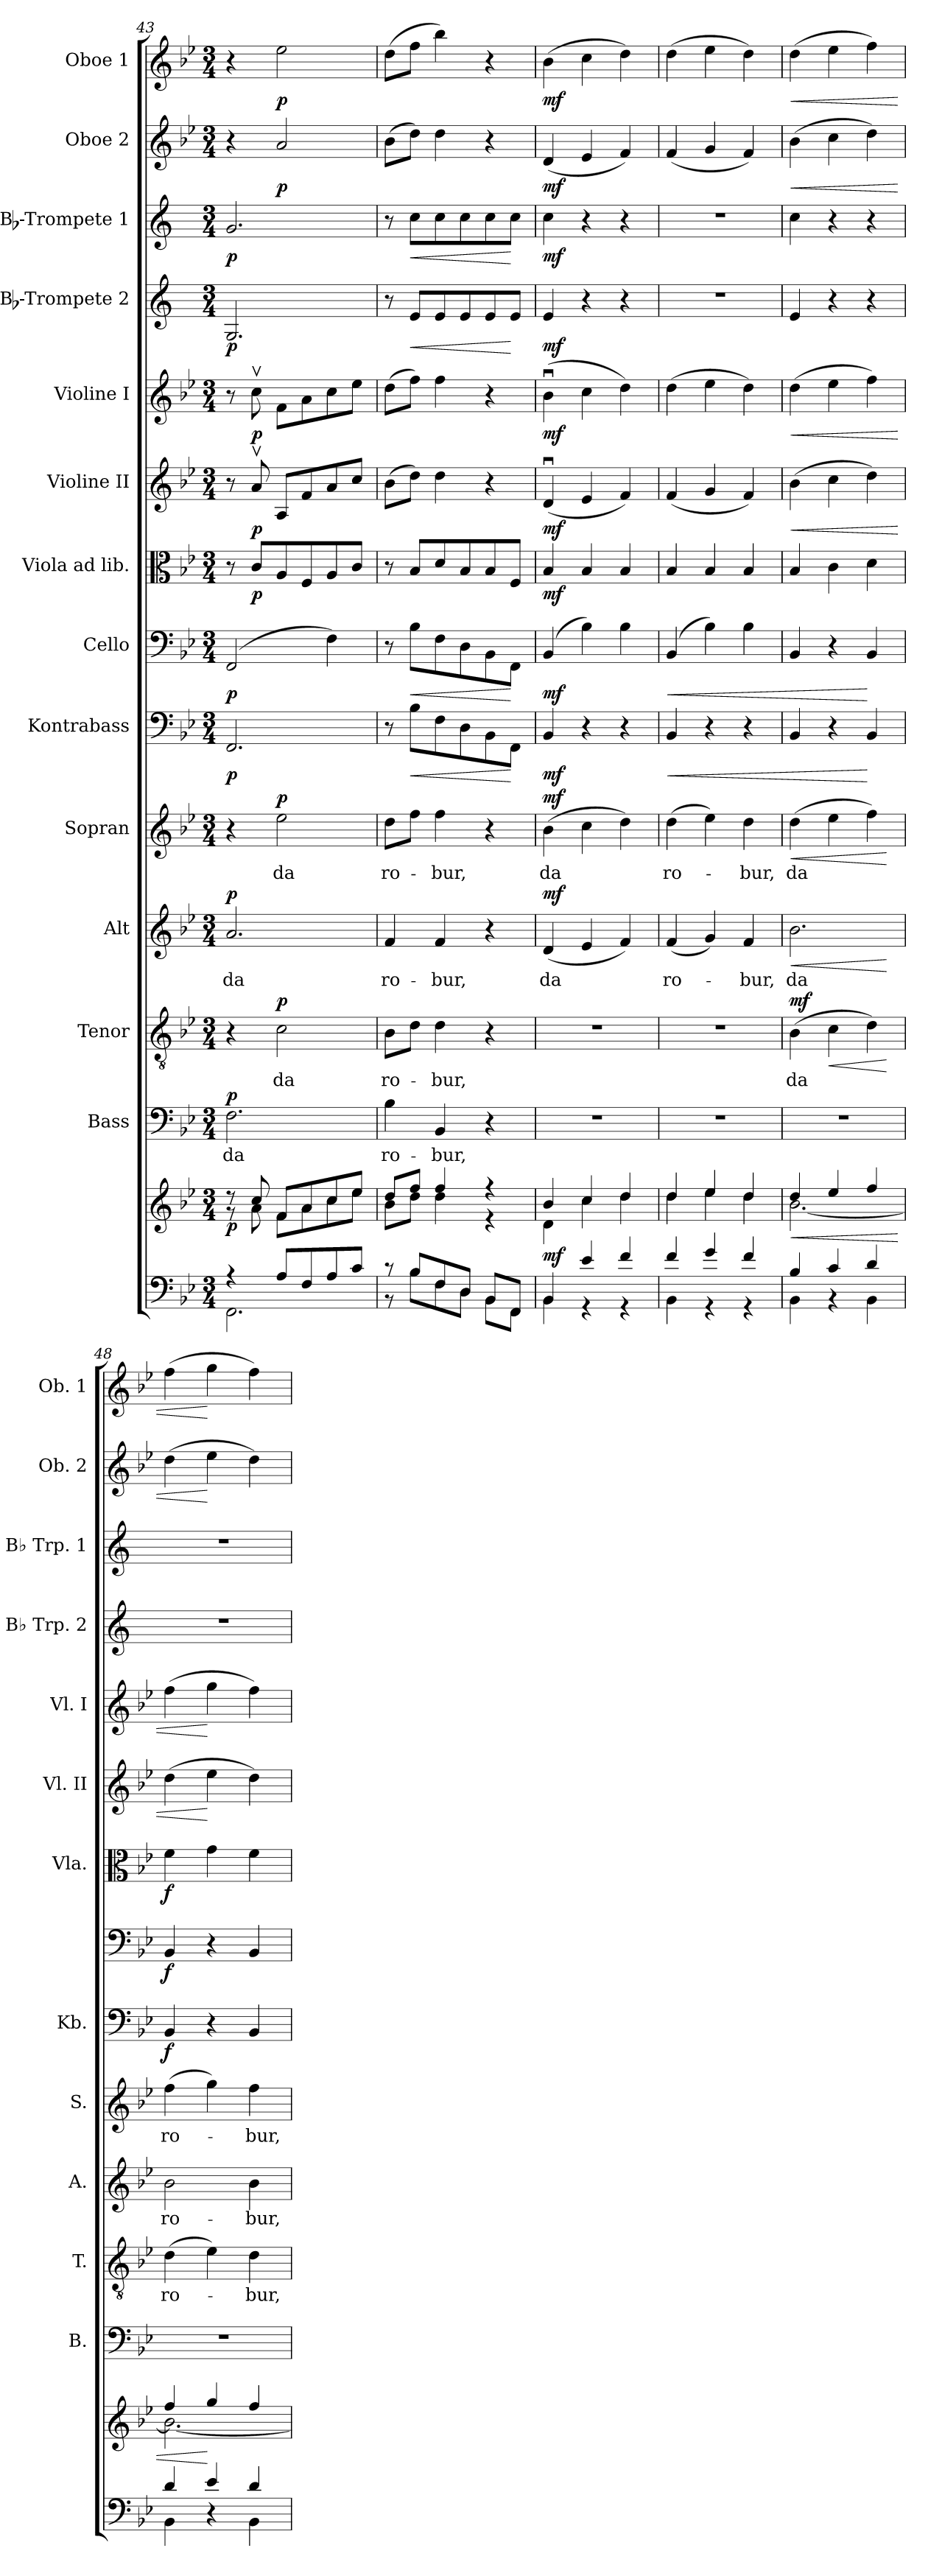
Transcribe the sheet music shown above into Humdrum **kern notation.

**kern	**kern	**dynam	**kern	**text	**dynam	**kern	**text	**dynam	**kern	**text	**dynam	**kern	**text	**dynam	**kern	**dynam	**kern	**dynam	**kern	**dynam	**kern	**dynam	**kern	**dynam	**kern	**dynam	**kern	**dynam	**kern	**dynam	**kern	**dynam
*part14	*part14	*part14	*part13	*part13	*part13	*part12	*part12	*part12	*part11	*part11	*part11	*part10	*part10	*part10	*part9	*part9	*part8	*part8	*part7	*part7	*part6	*part6	*part5	*part5	*part4	*part4	*part3	*part3	*part2	*part2	*part1	*part1
*staff15	*staff14	*staff14/15	*staff13	*staff13	*staff13	*staff12	*staff12	*staff12	*staff11	*staff11	*staff11	*staff10	*staff10	*staff10	*staff9	*staff9	*staff8	*staff8	*staff7	*staff7	*staff6	*staff6	*staff5	*staff5	*staff4	*staff4	*staff3	*staff3	*staff2	*staff2	*staff1	*staff1
*	*	*	*I"Bass	*	*	*I"Tenor	*	*	*I"Alt	*	*	*I"Sopran	*	*	*I"Kontrabass	*	*I"Cello	*	*I"Viola ad lib.	*	*I"Violine II	*	*I"Violine I	*	*I"Bb-Trompete 2	*	*I"Bb-Trompete 1	*	*I"Oboe 2	*	*I"Oboe 1	*
*	*	*	*I'B.	*	*	*I'T.	*	*	*I'A.	*	*	*I'S.	*	*	*I'Kb.	*	*	*	*I'Vla.	*	*I'Vl. II	*	*I'Vl. I	*	*I'Bb Trp. 2	*	*I'Bb Trp. 1	*	*I'Ob. 2	*	*I'Ob. 1	*
*clefF4	*clefG2	*	*clefF4	*	*	*clefGv2	*	*	*clefG2	*	*	*clefG2	*	*	*clefF4	*	*clefF4	*	*clefC3	*	*clefG2	*	*clefG2	*	*clefG2	*	*clefG2	*	*clefG2	*	*clefG2	*
*	*	*	*	*	*	*	*	*	*	*	*	*	*	*	*ITrd7c12	*	*	*	*	*	*	*	*	*	*ITrd1c2	*	*ITrd1c2	*	*	*	*	*
*k[b-e-]	*k[b-e-]	*	*k[b-e-]	*	*	*k[b-e-]	*	*	*k[b-e-]	*	*	*k[b-e-]	*	*	*k[b-e-]	*	*k[b-e-]	*	*k[b-e-]	*	*k[b-e-]	*	*k[b-e-]	*	*k[b-e-]	*	*k[b-e-]	*	*k[b-e-]	*	*k[b-e-]	*
*B-:	*B-:	*	*B-:	*	*	*B-:	*	*	*B-:	*	*	*B-:	*	*	*B-:	*	*B-:	*	*B-:	*	*B-:	*	*B-:	*	*B-:	*	*B-:	*	*B-:	*	*B-:	*
*M3/4	*M3/4	*	*M3/4	*	*	*M3/4	*	*	*M3/4	*	*	*M3/4	*	*	*M3/4	*	*M3/4	*	*M3/4	*	*M3/4	*	*M3/4	*	*M3/4	*	*M3/4	*	*M3/4	*	*M3/4	*
=43	=43	=43	=43	=43	=43	=43	=43	=43	=43	=43	=43	=43	=43	=43	=43	=43	=43	=43	=43	=43	=43	=43	=43	=43	=43	=43	=43	=43	=43	=43	=43	=43
*^	*^	*	*	*	*	*	*	*	*	*	*	*	*	*	*	*	*	*	*	*	*	*	*	*	*	*	*	*	*	*	*	*
!	!	!	!	!LO:DY:b	!	!LO:LY:b	!LO:DY:a	!	!	!	!	!LO:LY:b	!LO:DY:a	!	!	!	!	!LO:DY:b	!	!LO:DY:b	!	!	!	!	!	!	!	!LO:DY:b	!	!LO:DY:b	!	!	!	!
4rG	2.FF\	8r	8r	p	2.F\	da	p	4r	.	.	2.a/	da	p	4r	.	.	2.FFF/	p	(2FF/	p	8r	.	8r	.	8r	.	2.F/	p	2.f/	p	4r	.	4r	.
!	!	!	!	!	!	!	!	!	!	!	!	!	!	!	!	!	!	!	!	!	!	!LO:DY:b	!	!LO:DY:b	!	!LO:DY:b	!	!	!	!	!	!	!	!
.	.	8cc/	8a\	.	.	.	.	.	.	.	.	.	.	.	.	.	.	.	.	.	8c/L	p	8av>/	p	8ccv>\	p	.	.	.	.	.	.	.	.
!	!	!	!	!	!	!	!	!	!LO:LY:b	!LO:DY:a	!	!	!	!	!LO:LY:b	!LO:DY:a	!	!	!	!	!	!	!	!	!	!	!	!	!	!	!	!LO:DY:b	!	!LO:DY:b
8A/L	.	8f/L	8f\L	.	.	.	.	2c\	da	p	.	.	.	2ee-\	da	p	.	.	.	.	8A/	.	8A/L	.	8f\L	.	.	.	.	.	2a/	p	2ee-\	p
8F/	.	8a/	8a\	.	.	.	.	.	.	.	.	.	.	.	.	.	.	.	.	.	8F/	.	8f/	.	8a\	.	.	.	.	.	.	.	.	.
8A/	.	8cc/	8cc\	.	.	.	.	.	.	.	.	.	.	.	.	.	.	.	4F\)	.	8A/	.	8a/	.	8cc\	.	.	.	.	.	.	.	.	.
8c/J	.	8ee-/J	8ee-\J	.	.	.	.	.	.	.	.	.	.	.	.	.	.	.	.	.	8c/J	.	8cc/J	.	8ee-\J	.	.	.	.	.	.	.	.	.
=44	=44	=44	=44	=44	=44	=44	=44	=44	=44	=44	=44	=44	=44	=44	=44	=44	=44	=44	=44	=44	=44	=44	=44	=44	=44	=44	=44	=44	=44	=44	=44	=44	=44	=44
!	!	!	!	!	!	!LO:LY:b	!	!	!LO:LY:b	!	!	!LO:LY:b	!	!	!LO:LY:b	!	!	!	!	!	!	!	!	!	!	!	!	!	!	!	!	!	!	!
8r	8r	8dd/L	8b-\L	.	4B-\	ro-	.	8B-\L	ro-	.	4f/	ro-	.	8dd\L	ro-	.	8r	.	8r	.	8r	.	(>8b-\L	.	(>8dd\L	.	8r	.	8r	.	(>8b-\L	.	(>8dd\L	.
!	!	!	!	!	!	!	!	!	!	!	!	!	!	!	!	!	!	!LO:HP:b	!	!LO:HP:b	!	!	!	!	!	!	!	!LO:HP:b	!	!LO:HP:b	!	!	!	!
8B-/L	8B-\L	8ff/J	8dd\J	.	.	.	.	8d\J	.	.	.	.	.	8ff\J	.	.	8BB-\L	<	8B-\L	<	8B-/L	.	8dd\J)	.	8ff\J)	.	8d/L	<	8b-\L	<	8dd\J)	.	8ff\J	.
!	!	!	!	!	!	!LO:LY:b	!	!	!LO:LY:b	!	!	!LO:LY:b	!	!	!LO:LY:b	!	!	!	!	!	!	!	!	!	!	!	!	!	!	!	!	!	!	!
8F/	8F\	4ff/	4dd\	.	4BB-/	-bur,	.	4d\	-bur,	.	4f/	-bur,	.	4ff\	-bur,	.	8FF\	.	8F\	.	8d/	.	4dd\	.	4ff\	.	8d/	.	8b-\	.	4dd\	.	4bb-\)	.
8D/J	8D\J	.	.	.	.	.	.	.	.	.	.	.	.	.	.	.	8DD\	.	8D\	.	8B-/	.	.	.	.	.	8d/	.	8b-\	.	.	.	.	.
8BB-/L	8BB-\L	4r	4r	.	4r	.	.	4r	.	.	4r	.	.	4r	.	.	8BBB-\	.	8BB-\	.	8B-/	.	4r	.	4r	.	8d/	.	8b-\	.	4r	.	4r	.
8FF/J	8FF\J	.	.	.	.	.	.	.	.	.	.	.	.	.	.	.	8FFF\J	[	8FF\J	[	8F/J	.	.	.	.	.	8d/J	[	8b-\J	[	.	.	.	.
=45	=45	=45	=45	=45	=45	=45	=45	=45	=45	=45	=45	=45	=45	=45	=45	=45	=45	=45	=45	=45	=45	=45	=45	=45	=45	=45	=45	=45	=45	=45	=45	=45	=45	=45
!	!	!	!	!LO:DY:b	!	!	!	!	!	!	!	!LO:LY:b	!LO:DY:a	!	!LO:LY:b	!LO:DY:a	!	!LO:DY:b	!	!LO:DY:b	!	!LO:DY:b	!	!LO:DY:b	!	!LO:DY:b	!	!LO:DY:b	!	!LO:DY:b	!	!LO:DY:b	!	!LO:DY:b
4BB-/	4BB-\	4b-/	4d\	mf	2.r	.	.	2.r	.	.	(<4d/	da	mf	(>4b-\	da	mf	4BBB-/	mf	(4BB-/	mf	4B-/	mf	(<4du>/	mf	(>4b-u>\	mf	4d/	mf	4b-\	mf	(<4d/	mf	(>4b-\	mf
4e-/	4r	4cc/	4cc\	.	.	.	.	.	.	.	4e-/	.	.	4cc\	.	.	4r	.	4B-\)	.	4B-/	.	4e-/	.	4cc\	.	4r	.	4r	.	4e-/	.	4cc\	.
4f/	4r	4dd/	4dd\	.	.	.	.	.	.	.	4f/)	.	.	4dd\)	.	.	4r	.	4B-\	.	4B-/	.	4f/)	.	4dd\)	.	4r	.	4r	.	4f/)	.	4dd\)	.
!!LO:PB:g=z
=46	=46	=46	=46	=46	=46	=46	=46	=46	=46	=46	=46	=46	=46	=46	=46	=46	=46	=46	=46	=46	=46	=46	=46	=46	=46	=46	=46	=46	=46	=46	=46	=46	=46	=46
!	!	!	!	!	!	!	!	!	!	!	!	!LO:LY:b	!	!	!LO:LY:b	!	!	!LO:HP:b	!	!LO:HP:b	!	!	!	!	!	!	!	!	!	!	!	!	!	!
4f/	4BB-\	4dd/	4dd\	.	2.r	.	.	2.r	.	.	(<4f/	ro-	.	(>4dd\	ro-	.	4BBB-/	<	(4BB-/	<	4B-/	.	(<4f/	.	(>4dd\	.	2.r	.	2.r	.	(<4f/	.	(>4dd\	.
4g/	4r	4ee-/	4ee-\	.	.	.	.	.	.	.	4g/)	.	.	4ee-\)	.	.	4r	.	4B-\)	.	4B-/	.	4g/	.	4ee-\	.	.	.	.	.	4g/	.	4ee-\	.
!	!	!	!	!	!	!	!	!	!	!	!	!LO:LY:b	!	!	!LO:LY:b	!	!	!	!	!	!	!	!	!	!	!	!	!	!	!	!	!	!	!
4f/	4r	4dd/	4dd\	.	.	.	.	.	.	.	4f/	-bur,	.	4dd\	-bur,	.	4r	.	4B-\	.	4B-/	.	4f/)	.	4dd\)	.	.	.	.	.	4f/)	.	4dd\)	.
=47	=47	=47	=47	=47	=47	=47	=47	=47	=47	=47	=47	=47	=47	=47	=47	=47	=47	=47	=47	=47	=47	=47	=47	=47	=47	=47	=47	=47	=47	=47	=47	=47	=47	=47
!	!	!	!	!LO:HP:b	!	!	!	!	!LO:LY:b	!LO:DY:a	!	!LO:LY:b	!LO:HP:b	!	!LO:LY:b	!LO:HP:b	!	!	!	!	!	!	!	!LO:HP:b	!	!LO:HP:b	!	!	!	!	!	!LO:HP:b	!	!LO:HP:b
4B-/	4BB-\	4dd/	[<2.b-\	<	2.r	.	.	(>4B-\	da	mf	2.b-\	da	<	(>4dd\	da	<	4BBB-/	.	4BB-/	.	4B-/	.	(>4b-\	<	(>4dd\	<	4d/	.	4b-\	.	(>4b-\	<	(>4dd\	<
!	!	!	!	!	!	!	!	!	!	!LO:HP:b	!	!	!	!	!	!	!	!	!	!	!	!	!	!	!	!	!	!	!	!	!	!	!	!
4c/	4rBB	4ee-/	.	.	.	.	.	4c\	.	<	.	.	.	4ee-\	.	.	4r	.	4r	.	4c\	.	4cc\	.	4ee-\	.	4r	.	4r	.	4cc\	.	4ee-\	.
4d/	4BB-\	4ff/	.	.	.	.	.	4d\)	.	.	.	.	.	4ff\)	.	.	4BBB-/	[	4BB-/	[	4d\	.	4dd\)	.	4ff\)	.	4r	.	4r	.	4dd\)	.	4ff\)	.
*v	*v	*	*	*	*	*	*	*	*	*	*	*	*	*	*	*	*	*	*	*	*	*	*	*	*	*	*	*	*	*	*	*	*	*
*	*v	*v	*	*	*	*	*	*	*	*	*	*	*	*	*	*	*	*	*	*	*	*	*	*	*	*	*	*	*	*	*	*	*
.	.	.	.	.	.	.	.	[	.	.	[	.	.	[	.	.	.	.	.	.	.	.	.	.	.	.	.	.	.	.	.	.
=48	=48	=48	=48	=48	=48	=48	=48	=48	=48	=48	=48	=48	=48	=48	=48	=48	=48	=48	=48	=48	=48	=48	=48	=48	=48	=48	=48	=48	=48	=48	=48	=48
*^	*^	*	*	*	*	*	*	*	*	*	*	*	*	*	*	*	*	*	*	*	*	*	*	*	*	*	*	*	*	*	*	*
!	!	!	!	!	!	!	!	!	!LO:LY:b	!	!	!LO:LY:b	!	!	!LO:LY:b	!	!	!LO:DY:b	!	!LO:DY:b	!	!LO:DY:b	!	!	!	!	!	!	!	!	!	!	!	!
4d/	4BB-\	4ff/	2.b-\_	.	2.r	.	.	(>4d\	ro-	.	2b-\	ro-	.	(>4ff\	ro-	.	4BBB-/	f	4BB-/	f	4f\	f	(>4dd\	.	(>4ff\	.	2.r	.	2.r	.	(>4dd\	.	(>4ff\	.
4e-/	4rC	4gg/	.	[	.	.	.	4e-\)	.	.	.	.	.	4gg\)	.	.	4r	.	4r	.	4g\	.	4ee-\	[	4gg\	[	.	.	.	.	4ee-\	[	4gg\	[
!	!	!	!	!	!	!	!	!	!LO:LY:b	!	!	!LO:LY:b	!	!	!LO:LY:b	!	!	!	!	!	!	!	!	!	!	!	!	!	!	!	!	!	!	!
4d/	4BB-\	4ff/	.	.	.	.	.	4d\	-bur,	.	4b-\	-bur,	.	4ff\	-bur,	.	4BBB-/	.	4BB-/	.	4f\	.	4dd\)	.	4ff\)	.	.	.	.	.	4dd\)	.	4ff\)	.
*v	*v	*	*	*	*	*	*	*	*	*	*	*	*	*	*	*	*	*	*	*	*	*	*	*	*	*	*	*	*	*	*	*	*	*
*	*v	*v	*	*	*	*	*	*	*	*	*	*	*	*	*	*	*	*	*	*	*	*	*	*	*	*	*	*	*	*	*	*	*
=	=	=	=	=	=	=	=	=	=	=	=	=	=	=	=	=	=	=	=	=	=	=	=	=	=	=	=	=	=	=	=	=
*-	*-	*-	*-	*-	*-	*-	*-	*-	*-	*-	*-	*-	*-	*-	*-	*-	*-	*-	*-	*-	*-	*-	*-	*-	*-	*-	*-	*-	*-	*-	*-	*-
